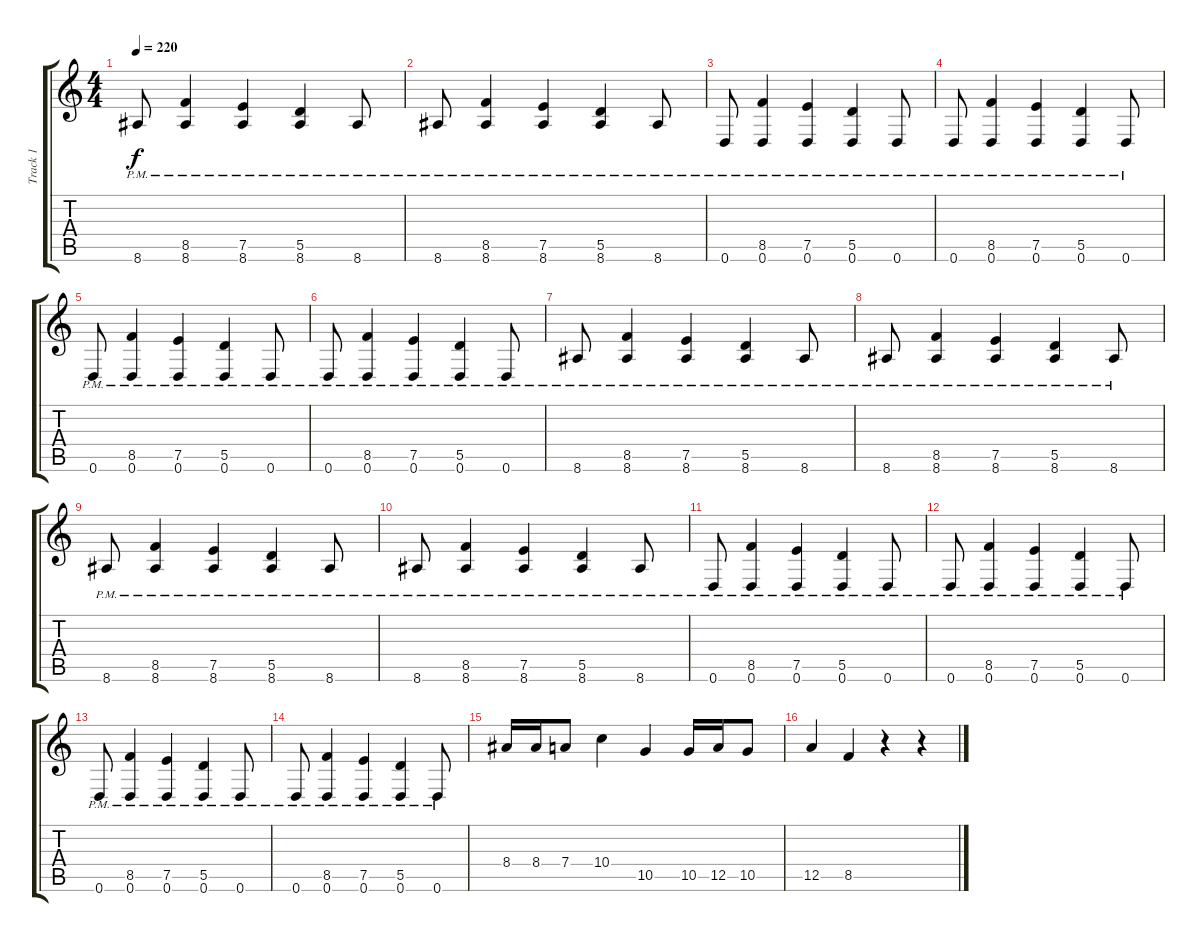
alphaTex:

\track ("Track 1" "Track 1") {instrument distortionguitar}
\staff {score tabs}
\tuning (E4 B3 G3 D3 A2 D2) {hide}
\ts (4 4)
\tempo 220
\clef g2
\ks c
8.6{pm}.8{dy f} (8.5{pm} 8.6{pm}).4 (7.5{pm} 8.6{pm}).4 (5.5{pm} 8.6{pm}).4 8.6{pm}.8 |
8.6{pm}.8 (8.5{pm} 8.6{pm}).4 (7.5{pm} 8.6{pm}).4 (5.5{pm} 8.6{pm}).4 8.6{pm}.8 |
0.6{pm}.8 (8.5{pm} 0.6{pm}).4 (7.5{pm} 0.6{pm}).4 (5.5{pm} 0.6{pm}).4 0.6{pm}.8 |
0.6{pm}.8 (8.5{pm} 0.6{pm}).4 (7.5{pm} 0.6{pm}).4 (5.5{pm} 0.6{pm}).4 0.6{pm}.8 |
0.6{pm}.8 (8.5{pm} 0.6{pm}).4 (7.5{pm} 0.6{pm}).4 (5.5{pm} 0.6{pm}).4 0.6{pm}.8 |
0.6{pm}.8 (8.5{pm} 0.6{pm}).4 (7.5{pm} 0.6{pm}).4 (5.5{pm} 0.6{pm}).4 0.6{pm}.8 |
8.6{pm}.8 (8.5{pm} 8.6{pm}).4 (7.5{pm} 8.6{pm}).4 (5.5{pm} 8.6{pm}).4 8.6{pm}.8 |
8.6{pm}.8 (8.5{pm} 8.6{pm}).4 (7.5{pm} 8.6{pm}).4 (5.5{pm} 8.6{pm}).4 8.6{pm}.8 |
8.6{pm}.8 (8.5{pm} 8.6{pm}).4 (7.5{pm} 8.6{pm}).4 (5.5{pm} 8.6{pm}).4 8.6{pm}.8 |
8.6{pm}.8 (8.5{pm} 8.6{pm}).4 (7.5{pm} 8.6{pm}).4 (5.5{pm} 8.6{pm}).4 8.6{pm}.8 |
0.6{pm}.8 (8.5{pm} 0.6{pm}).4 (7.5{pm} 0.6{pm}).4 (5.5{pm} 0.6{pm}).4 0.6{pm}.8 |
0.6{pm}.8 (8.5{pm} 0.6{pm}).4 (7.5{pm} 0.6{pm}).4 (5.5{pm} 0.6{pm}).4 0.6{pm}.8 |
0.6{pm}.8 (8.5{pm} 0.6{pm}).4 (7.5{pm} 0.6{pm}).4 (5.5{pm} 0.6{pm}).4 0.6{pm}.8 |
0.6{pm}.8 (8.5{pm} 0.6{pm}).4 (7.5{pm} 0.6{pm}).4 (5.5{pm} 0.6{pm}).4 0.6{pm}.8 |
8.4.16 8.4.16 7.4.8 10.4.4 10.5.4 10.5.16 12.5.16 10.5.8 |
12.5.4 8.5.4 r.4 r.4
